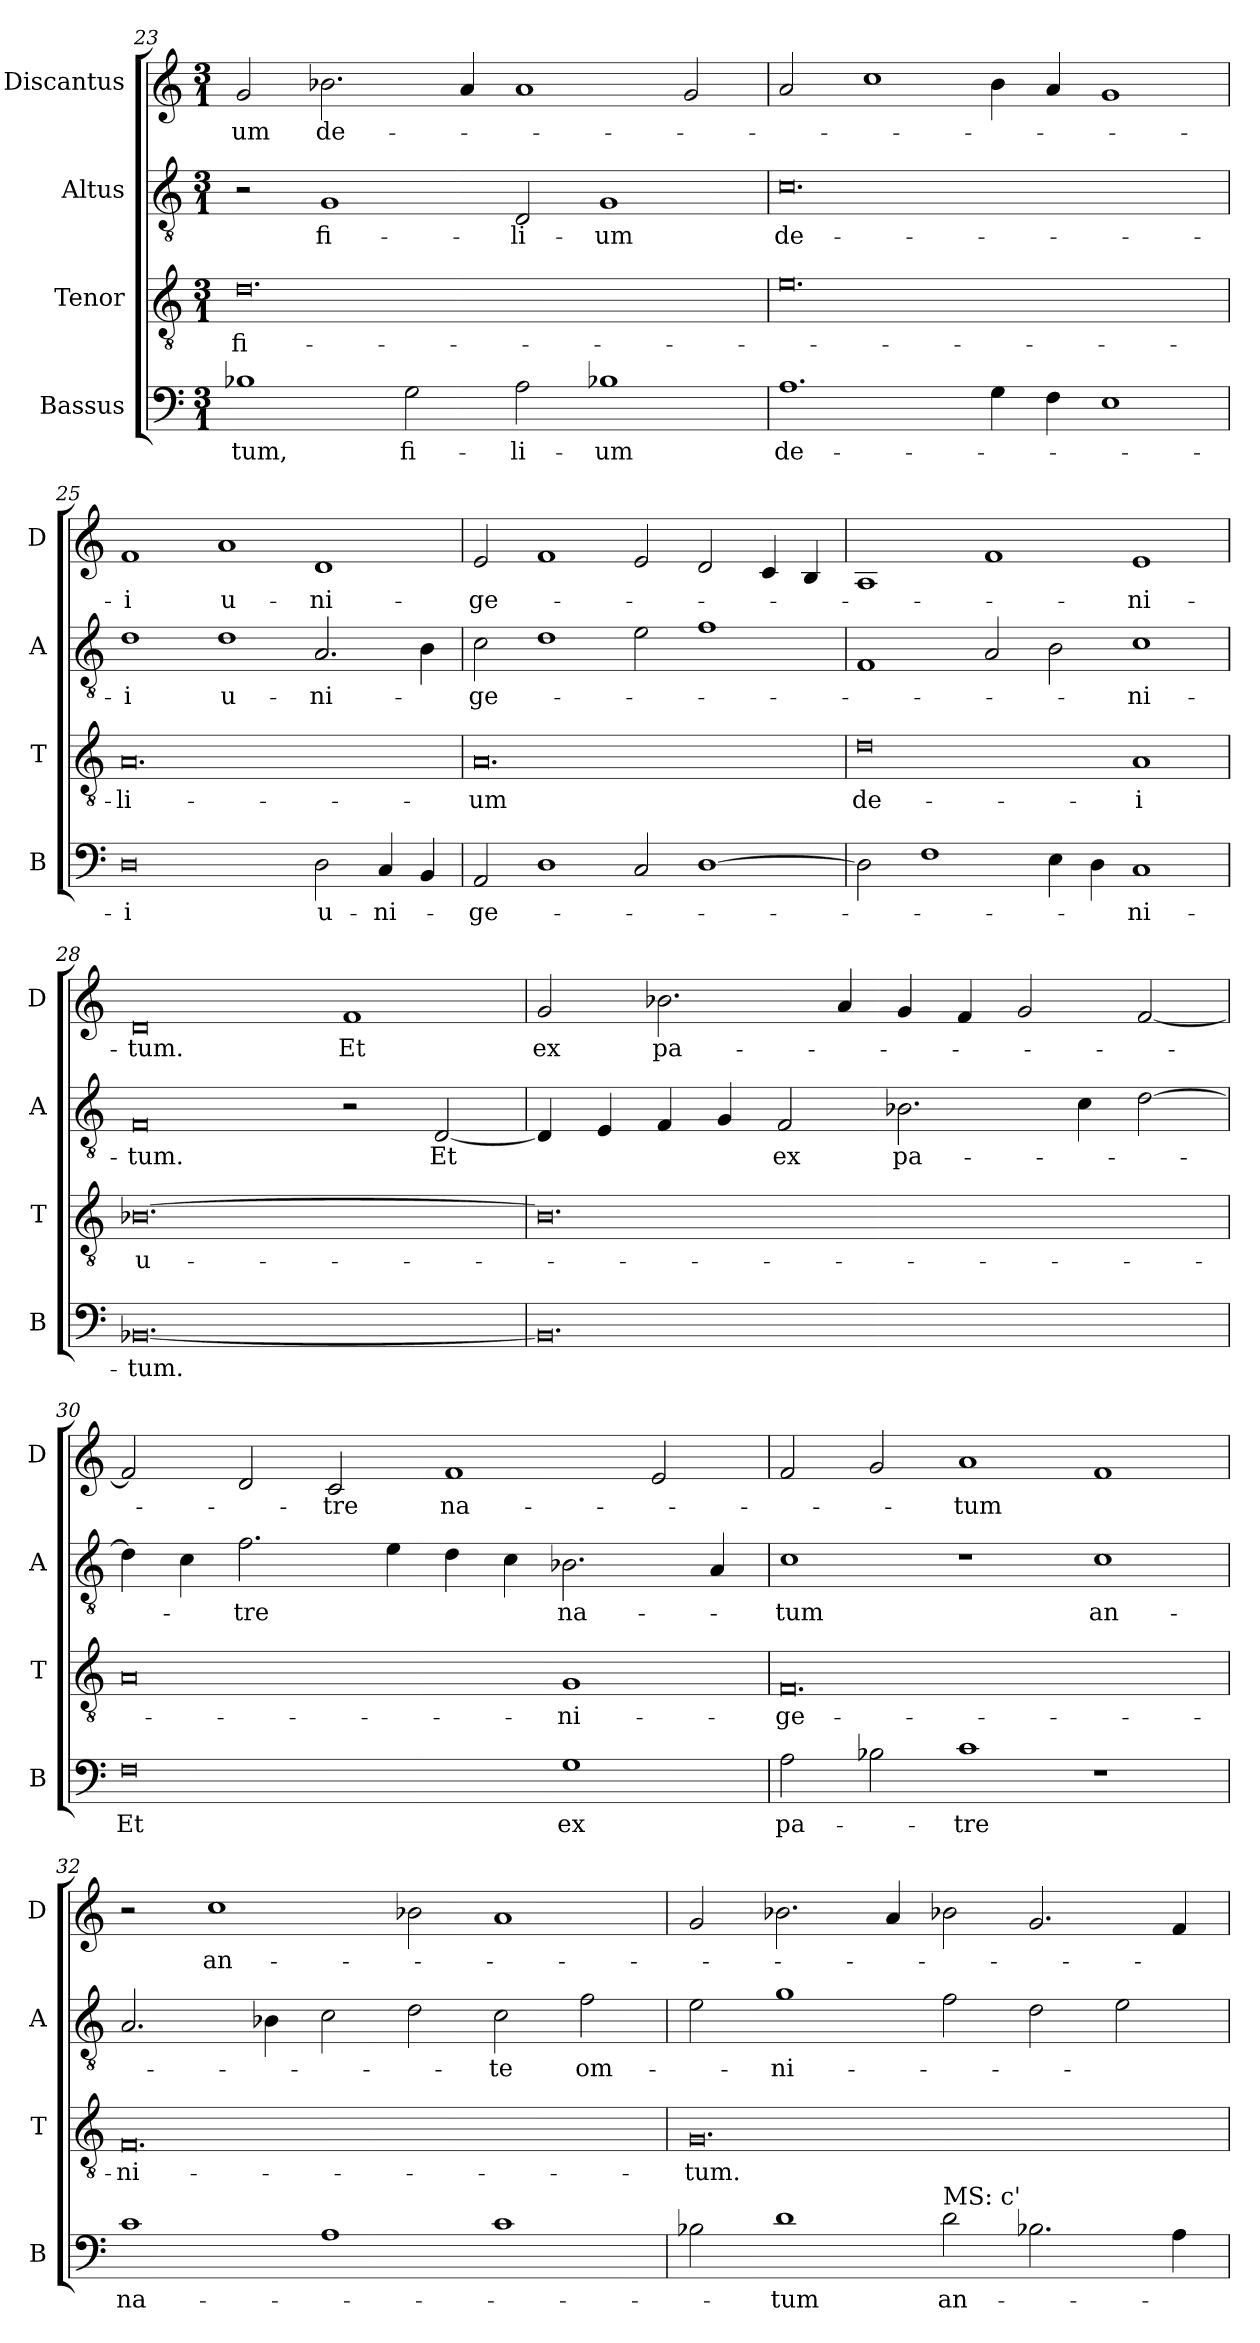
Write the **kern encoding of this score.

**kern	**text	**kern	**text	**kern	**text	**kern	**text
*part4	*part4	*part3	*part3	*part2	*part2	*part1	*part1
*staff4	*staff4	*staff3	*staff3	*staff2	*staff2	*staff1	*staff1
*I"Bassus	*	*I"Tenor	*	*I"Altus	*	*I"Discantus	*
*I'B	*	*I'T	*	*I'A	*	*I'D	*
*clefF4	*	*clefGv2	*	*clefGv2	*	*clefG2	*
*k[]	*	*k[]	*	*k[]	*	*k[]	*
*M3/1	*	*M3/1	*	*M3/1	*	*M3/1	*
=23	=23	=23	=23	=23	=23	=23	=23
1B-X	-tum,	0.d	fi-	2r	.	2g	-um
.	.	.	.	1G	fi-	2.b-X	de-
2G	fi-	.	.	.	.	.	.
.	.	.	.	.	.	4a	.
2A	-li-	.	.	2D	-li-	1a	.
1B-X	-um	.	.	1G	-um	.	.
.	.	.	.	.	.	2g	.
=24	=24	=24	=24	=24	=24	=24	=24
1.A	de-	0.e	.	0.c	de-	2a	.
.	.	.	.	.	.	1cc	.
4G	.	.	.	.	.	4b	.
4F	.	.	.	.	.	4a	.
1E	.	.	.	.	.	1g	.
=25	=25	=25	=25	=25	=25	=25	=25
0D	-i	0.A	-li-	1d	-i	1f	-i
.	.	.	.	1d	u-	1a	u-
2D	u-	.	.	2.A	-ni-	1d	-ni-
4C	-ni-	.	.	.	.	.	.
4BB	.	.	.	4B	.	.	.
=26	=26	=26	=26	=26	=26	=26	=26
2AA	-ge-	0.A	-um	2c	-ge-	2e	-ge-
1D	.	.	.	1d	.	1f	.
2C	.	.	.	2e	.	2e	.
[1D	.	.	.	1f	.	2d	.
.	.	.	.	.	.	4c	.
.	.	.	.	.	.	4B	.
=27	=27	=27	=27	=27	=27	=27	=27
2D]	.	0d	de-	1F	.	1A	.
1F	.	.	.	.	.	.	.
.	.	.	.	2A	.	1f	.
4E	.	.	.	2B	.	.	.
4D	.	.	.	.	.	.	.
1C	-ni-	1A	-i	1c	-ni-	1e	-ni-
=28	=28	=28	=28	=28	=28	=28	=28
[0.BB-X	-tum.	[0.B-X	u-	0F	-tum.	0d	-tum.
.	.	.	.	2r	.	1f	Et
.	.	.	.	[2D	Et	.	.
=29	=29	=29	=29	=29	=29	=29	=29
0.BB-]	.	0.B-]	.	4D]	.	2g	ex
.	.	.	.	4E	.	.	.
.	.	.	.	4F	.	2.b-X	pa-
.	.	.	.	4G	.	.	.
.	.	.	.	2F	ex	.	.
.	.	.	.	.	.	4a	.
.	.	.	.	2.B-X	pa-	4g	.
.	.	.	.	.	.	4f	.
.	.	.	.	.	.	2g	.
.	.	.	.	4c	.	.	.
.	.	.	.	[2d	.	[2f	.
=30	=30	=30	=30	=30	=30	=30	=30
0F	Et	0A	.	4d]	.	2f]	.
.	.	.	.	4c	.	.	.
.	.	.	.	2.f	-tre	2d	.
.	.	.	.	.	.	2c	-tre
.	.	.	.	4e	.	.	.
.	.	.	.	4d	.	1f	na-
.	.	.	.	4c	.	.	.
1G	ex	1G	-ni-	2.B-X	na-	.	.
.	.	.	.	.	.	2e	.
.	.	.	.	4A	.	.	.
=31	=31	=31	=31	=31	=31	=31	=31
2A	pa-	0.F	-ge-	1c	-tum	2f	.
2B-X	.	.	.	.	.	2g	.
1c	-tre	.	.	1r	.	1a	-tum
1r	.	.	.	1c	an-	1f	.
=32	=32	=32	=32	=32	=32	=32	=32
1c	na-	0.F	-ni-	2.A	.	2r	.
.	.	.	.	.	.	1cc	an-
.	.	.	.	4B-X	.	.	.
1A	.	.	.	2c	.	.	.
.	.	.	.	2d	.	2b-X	.
1c	.	.	.	2c	-te	1a	.
.	.	.	.	2f	om-	.	.
=33	=33	=33	=33	=33	=33	=33	=33
2B-X	.	0.G	-tum.	2e	.	2g	.
1d	-tum	.	.	1g	-ni-	2.b-X	.
.	.	.	.	.	.	4a	.
!LO:TX:a:t=MS&colon; c'	!	!	!	!	!	!	!
2d	an-	.	.	2f	.	2b-X	.
2.B-X	.	.	.	2d	.	2.g	.
.	.	.	.	2e	.	.	.
4A	.	.	.	.	.	4f	.
=	=	=	=	=	=	=	=
*-	*-	*-	*-	*-	*-	*-	*-
